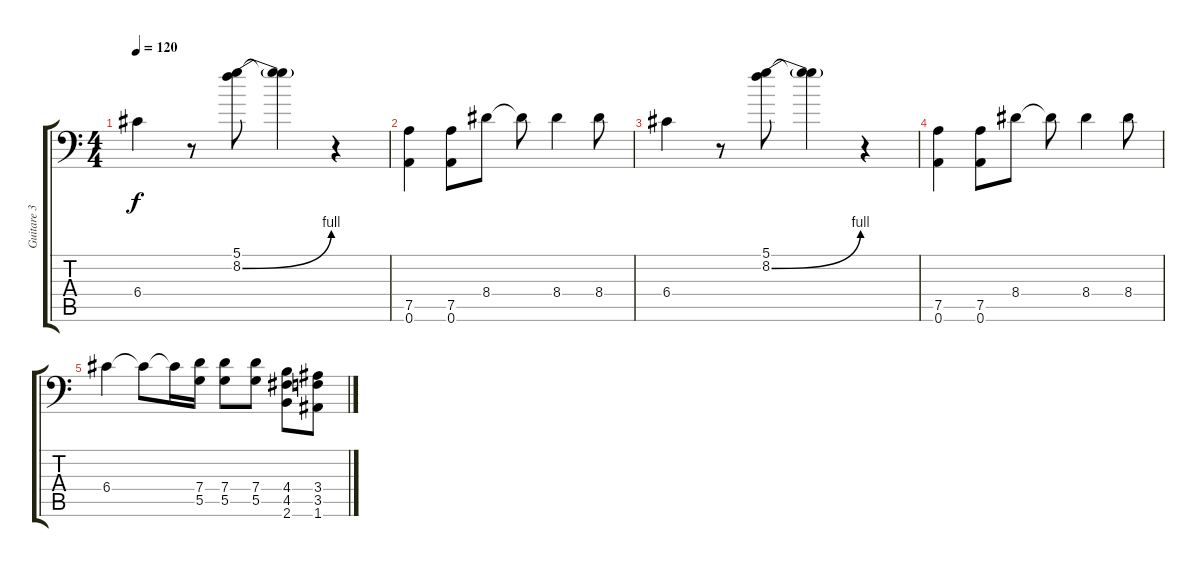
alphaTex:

\track ("Guitare 3" "Guitare 3") {instrument distortionguitar}
\staff {score tabs}
\tuning (D4 A3 F3 G2 D2 A1) {hide}
\ts (4 4)
\tempo 120
\clef f4
\ks c
6.4.4{dy f} r.8 (5.1 8.2{be (bend 0 0 60 4)}).8 (5.1{t} 8.2{t}).4 r.4 |
(7.5 0.6).4 (7.5 0.6).8 8.4.8 8.4{t}.8 8.4.4 8.4.8 |
6.4.4 r.8 (5.1 8.2{be (bend 0 0 60 4)}).8 (5.1{t} 8.2{t}).4 r.4 |
(7.5 0.6).4 (7.5 0.6).8 8.4.8 8.4{t}.8 8.4.4 8.4.8 |
6.4.4 6.4{t}.8 6.4{t}.16 (7.4 5.5).16 (7.4 5.5).8 (7.4 5.5).8 (4.4 4.5 2.6).8 (3.4 3.5 1.6).8
